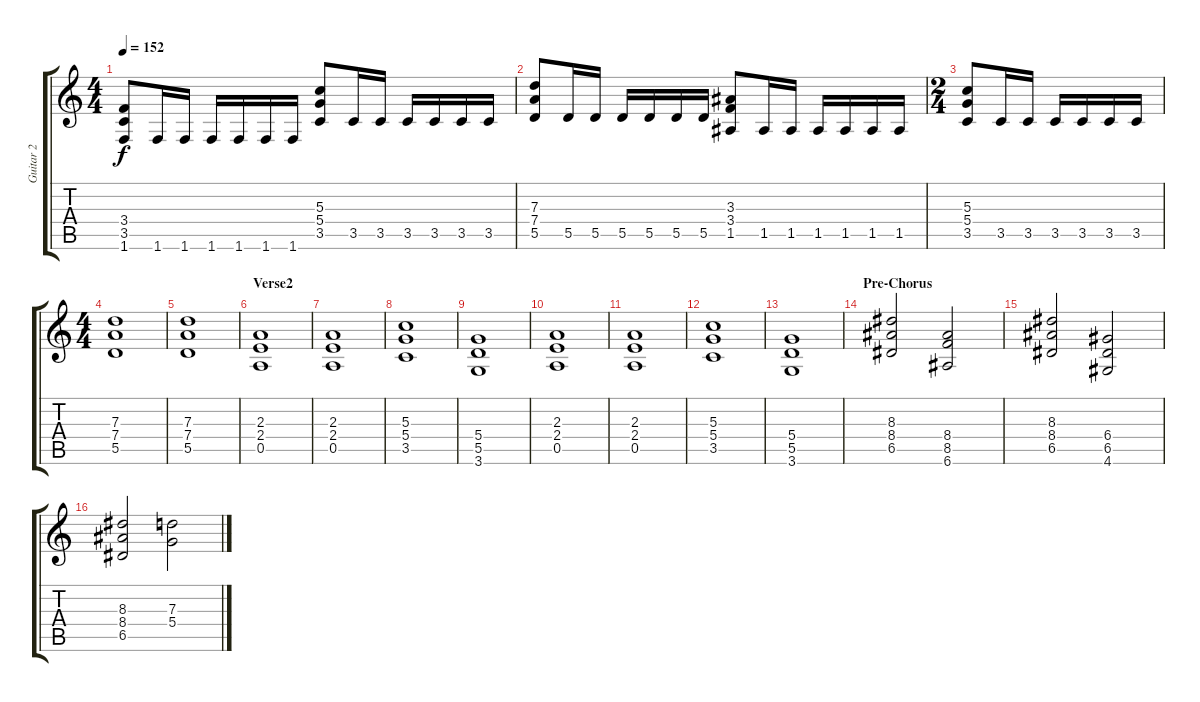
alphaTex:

\track ("Guitar 2" "Guitar 2") {instrument distortionguitar}
\staff {score tabs}
\tuning (E4 B3 G3 D3 A2 E2) {hide}
\ts (4 4)
\tempo 152
\clef g2
\ks c
(3.4 3.5 1.6).8{dy f} 1.6.16 1.6.16 1.6.16 1.6.16 1.6.16 1.6.16 (5.3 5.4 3.5).8 3.5.16 3.5.16 3.5.16 3.5.16 3.5.16 3.5.16 |
(7.3 7.4 5.5).8 5.5.16 5.5.16 5.5.16 5.5.16 5.5.16 5.5.16 (3.3 3.4 1.5).8 1.5.16 1.5.16 1.5.16 1.5.16 1.5.16 1.5.16 |
\ts (2 4)
(5.3 5.4 3.5).8 3.5.16 3.5.16 3.5.16 3.5.16 3.5.16 3.5.16 |
\ts (4 4)
(7.3 7.4 5.5).1 |
(7.3 7.4 5.5).1 |
\section ("" "Verse2")
(2.3 2.4 0.5).1 |
(2.3 2.4 0.5).1 |
(5.3 5.4 3.5).1 |
(5.4 5.5 3.6).1 |
(2.3 2.4 0.5).1 |
(2.3 2.4 0.5).1 |
(5.3 5.4 3.5).1 |
(5.4 5.5 3.6).1 |
\section ("" "Pre-Chorus")
(8.3 8.4 6.5).2 (8.4 8.5 6.6).2 |
(8.3 8.4 6.5).2 (6.4 6.5 4.6).2 |
(8.3 8.4 6.5).2 (7.3 5.4).2
